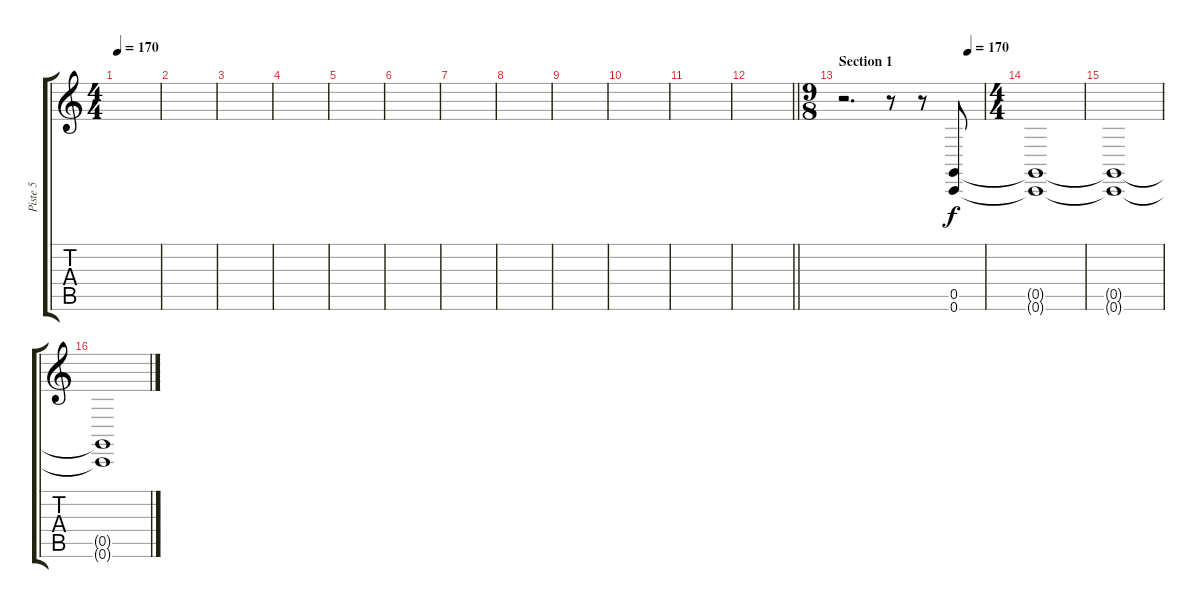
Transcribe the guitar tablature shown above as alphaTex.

\track ("Piste 5" "Piste 5") {instrument tremolostrings}
\staff {score tabs}
\tuning (D4 A3 F3 C3 G2 C2) {hide}
\ts (4 4)
\tempo 170
\clef g2
\ks c
|
|
|
|
|
|
|
|
|
|
|
\barLineRight lightlight
|
\ts (9 8)
\section ("" "Section 1")
\tempo (170 0.8888888888888888)
r.2{d} r.8 r.8 (0.5 0.6).8 |
\ts (4 4)
(0.5{t} 0.6{t}).1 |
(0.5{t} 0.6{t}).1 |
(0.5{t} 0.6{t}).1
